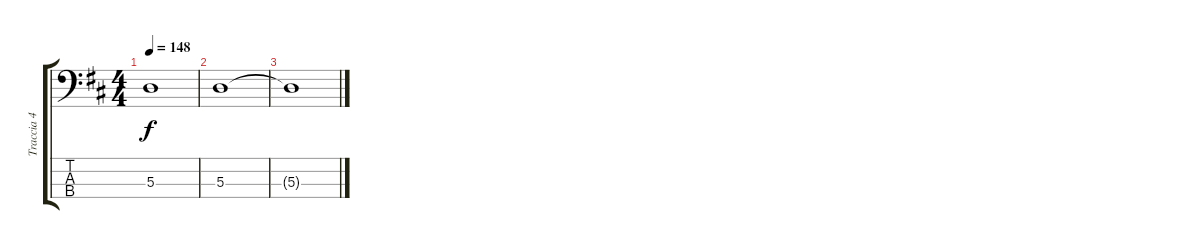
\track ("Traccia 4" "Traccia 4") {instrument electricbassfinger}
\staff {score tabs}
\tuning (G2 D2 A1 E1) {hide}
\ts (4 4)
\tempo 148
\clef f4
\ks d
5.3{t}.1{dy f} |
5.3.1 |
5.3{t}.1
